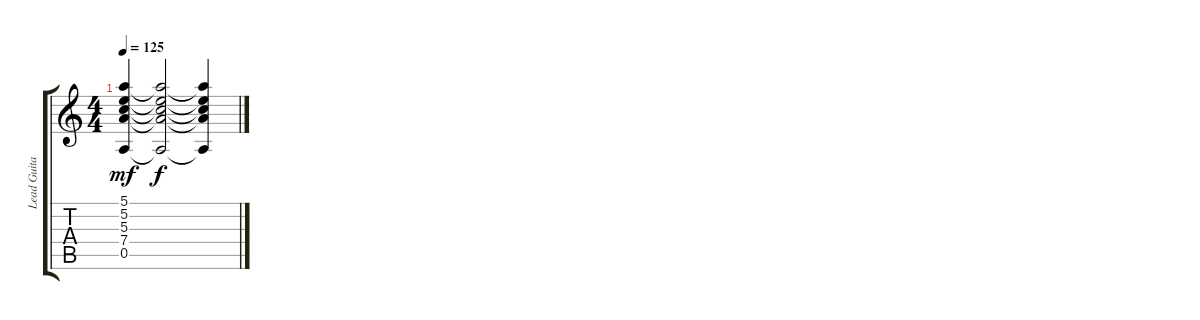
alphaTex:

\track ("Lead Guitar 2" "Lead Guita") {instrument acousticguitarnylon}
\staff {score tabs}
\tuning (E4 B3 G3 D3 A2 E2) {hide}
\ts (4 4)
\tempo 125
\clef g2
\ks c
(5.1 5.2 5.3 7.4 0.5).4{dy mf volume 0} (5.1{t} 5.2{t} 5.3{t} 7.4{t} 0.5{t}).2{dy f} (5.1{t} 5.2{t} 5.3{t} 7.4{t} 0.5{t}).4
